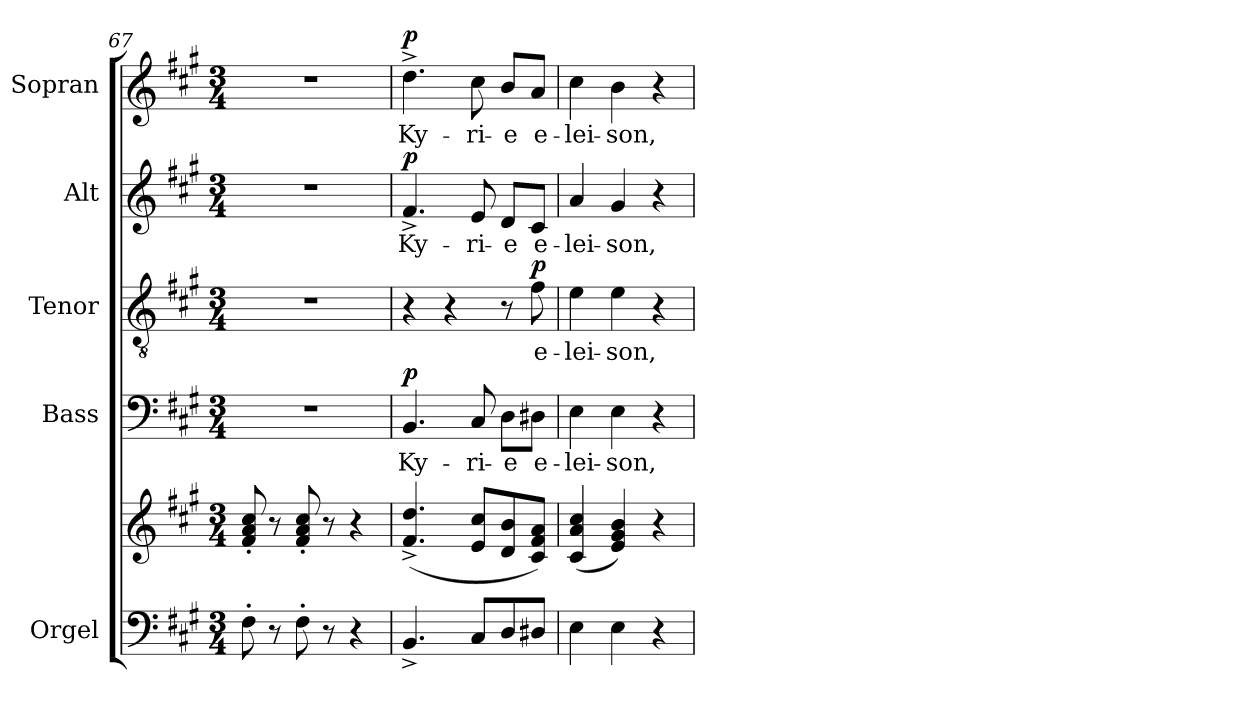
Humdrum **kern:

**kern	**kern	**kern	**text	**dynam	**kern	**text	**dynam	**kern	**text	**dynam	**kern	**text	**dynam
*part5	*part5	*part4	*part4	*part4	*part3	*part3	*part3	*part2	*part2	*part2	*part1	*part1	*part1
*staff6	*staff5	*staff4	*staff4	*staff4	*staff3	*staff3	*staff3	*staff2	*staff2	*staff2	*staff1	*staff1	*staff1
*I"Orgel	*	*I"Bass	*	*	*I"Tenor	*	*	*I"Alt	*	*	*I"Sopran	*	*
*I'Org.	*	*I'B.	*	*	*I'T.	*	*	*I'A.	*	*	*I'S.	*	*
!!LO:LB:g=z
*clefF4	*clefG2	*clefF4	*	*	*clefGv2	*	*	*clefG2	*	*	*clefG2	*	*
*k[f#c#g#]	*k[f#c#g#]	*k[f#c#g#]	*	*	*k[f#c#g#]	*	*	*k[f#c#g#]	*	*	*k[f#c#g#]	*	*
*A:	*A:	*A:	*	*	*A:	*	*	*A:	*	*	*A:	*	*
*M3/4	*M3/4	*M3/4	*	*	*M3/4	*	*	*M3/4	*	*	*M3/4	*	*
=67	=67	=67	=67	=67	=67	=67	=67	=67	=67	=67	=67	=67	=67
8F#'>\	8f#/'< 8a/'< 8cc#/'<	2.r	.	.	2.r	.	.	2.r	.	.	2.r	.	.
8r	8r	.	.	.	.	.	.	.	.	.	.	.	.
8F#'>\	8f#/'< 8a/'< 8cc#/'<	.	.	.	.	.	.	.	.	.	.	.	.
8r	8r	.	.	.	.	.	.	.	.	.	.	.	.
4r	4r	.	.	.	.	.	.	.	.	.	.	.	.
=68	=68	=68	=68	=68	=68	=68	=68	=68	=68	=68	=68	=68	=68
!	!	!	!LO:LY:b	!LO:DY:a	!	!	!	!	!LO:LY:b	!LO:DY:a	!	!LO:LY:b	!LO:DY:a
4.BB^</	(<4.f#/^< 4.dd/^<	4.BB/	Ky-	p	4r	.	.	4.f#^>/	Ky-	p	4.dd^>\	Ky-	p
.	.	.	.	.	4r	.	.	.	.	.	.	.	.
!	!	!	!LO:LY:b	!	!	!	!	!	!LO:LY:b	!	!	!LO:LY:b	!
8C#/L	8e/ 8cc#/L	8C#/	-ri-	.	.	.	.	8e/	-ri-	.	8cc#\	-ri-	.
!	!	!	!LO:LY:b	!	!	!	!	!	!LO:LY:b	!	!	!LO:LY:b	!
8D/	8d/ 8b/	8D\L	-e	.	8r	.	.	8d/L	-e	.	8b/L	-e	.
!	!	!	!LO:LY:b	!	!	!LO:LY:b	!LO:DY:a	!	!LO:LY:b	!	!	!LO:LY:b	!
8D#X/J	8c#/ 8f#/ 8a/J)	8D#X\J	e-	.	8f#\	e-	p	8c#/J	e-	.	8a/J	e-	.
=69	=69	=69	=69	=69	=69	=69	=69	=69	=69	=69	=69	=69	=69
!	!	!	!LO:LY:b	!	!	!LO:LY:b	!	!	!LO:LY:b	!	!	!LO:LY:b	!
4E\	(<4c#/ 4a/ 4cc#/	4E\	-lei-	.	4e\	-lei-	.	4a/	-lei-	.	4cc#\	-lei-	.
!	!	!	!LO:LY:b	!	!	!LO:LY:b	!	!	!LO:LY:b	!	!	!LO:LY:b	!
4E\	4e/ 4g#/ 4b/)	4E\	-son,	.	4e\	-son,	.	4g#/	-son,	.	4b\	-son,	.
4r	4r	4r	.	.	4r	.	.	4r	.	.	4r	.	.
=	=	=	=	=	=	=	=	=	=	=	=	=	=
*-	*-	*-	*-	*-	*-	*-	*-	*-	*-	*-	*-	*-	*-
